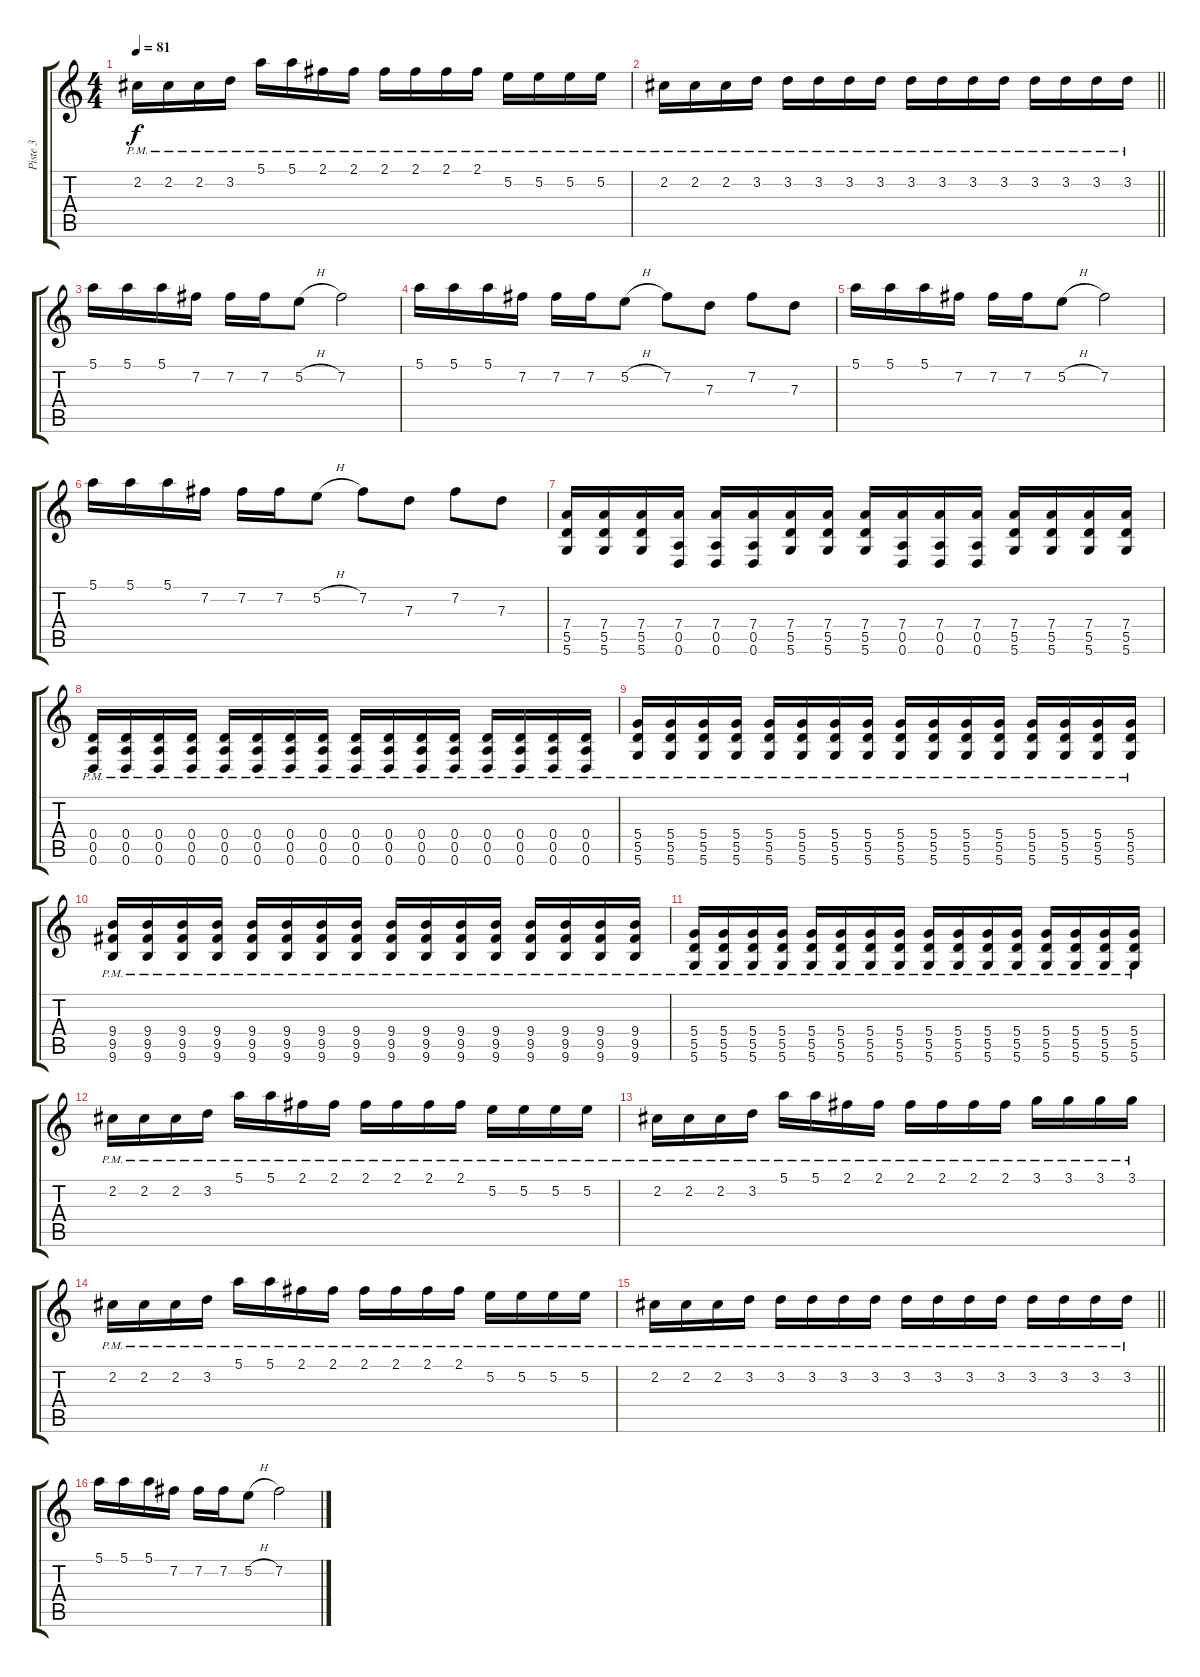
\track ("Piste 3" "Piste 3") {instrument distortionguitar}
\staff {score tabs}
\tuning (E4 B3 G3 D3 A2 D2) {hide}
\ts (4 4)
\tempo 81
\clef g2
\ks c
2.2{pm}.16{dy f} 2.2{pm}.16 2.2{pm}.16 3.2{pm}.16 5.1{pm}.16 5.1{pm}.16 2.1{pm}.16 2.1{pm}.16 2.1{pm}.16 2.1{pm}.16 2.1{pm}.16 2.1{pm}.16 5.2{pm}.16 5.2{pm}.16 5.2{pm}.16 5.2{pm}.16 |
\barLineRight lightlight
2.2{pm}.16 2.2{pm}.16 2.2{pm}.16 3.2{pm}.16 3.2{pm}.16 3.2{pm}.16 3.2{pm}.16 3.2{pm}.16 3.2{pm}.16 3.2{pm}.16 3.2{pm}.16 3.2{pm}.16 3.2{pm}.16 3.2{pm}.16 3.2{pm}.16 3.2{pm}.16 |
5.1.16 5.1.16 5.1.16 7.2.16 7.2.16 7.2.16 5.2{h}.8 7.2.2 |
5.1.16 5.1.16 5.1.16 7.2.16 7.2.16 7.2.16 5.2{h}.8 7.2.8 7.3.8 7.2.8 7.3.8 |
5.1.16 5.1.16 5.1.16 7.2.16 7.2.16 7.2.16 5.2{h}.8 7.2.2 |
5.1.16 5.1.16 5.1.16 7.2.16 7.2.16 7.2.16 5.2{h}.8 7.2.8 7.3.8 7.2.8 7.3.8 |
(7.4 5.5 5.6).16 (7.4 5.5 5.6).16 (7.4 5.5 5.6).16 (7.4 0.5 0.6).16 (7.4 0.5 0.6).16 (7.4 0.5 0.6).16 (7.4 5.5 5.6).16 (7.4 5.5 5.6).16 (7.4 5.5 5.6).16 (7.4 0.5 0.6).16 (7.4 0.5 0.6).16 (7.4 0.5 0.6).16 (7.4 5.5 5.6).16 (7.4 5.5 5.6).16 (7.4 5.5 5.6).16 (7.4 5.5 5.6).16 |
(0.4{pm} 0.5{pm} 0.6{pm}).16 (0.4{pm} 0.5{pm} 0.6{pm}).16 (0.4{pm} 0.5{pm} 0.6{pm}).16 (0.4{pm} 0.5{pm} 0.6{pm}).16 (0.4{pm} 0.5{pm} 0.6{pm}).16 (0.4{pm} 0.5{pm} 0.6{pm}).16 (0.4{pm} 0.5{pm} 0.6{pm}).16 (0.4{pm} 0.5{pm} 0.6{pm}).16 (0.4{pm} 0.5{pm} 0.6{pm}).16 (0.4{pm} 0.5{pm} 0.6{pm}).16 (0.4{pm} 0.5{pm} 0.6{pm}).16 (0.4{pm} 0.5{pm} 0.6{pm}).16 (0.4{pm} 0.5{pm} 0.6{pm}).16 (0.4{pm} 0.5{pm} 0.6{pm}).16 (0.4{pm} 0.5{pm} 0.6{pm}).16 (0.4{pm} 0.5{pm} 0.6{pm}).16 |
(5.4{pm} 5.5{pm} 5.6{pm}).16 (5.4{pm} 5.5{pm} 5.6{pm}).16 (5.4{pm} 5.5{pm} 5.6{pm}).16 (5.4{pm} 5.5{pm} 5.6{pm}).16 (5.4{pm} 5.5{pm} 5.6{pm}).16 (5.4{pm} 5.5{pm} 5.6{pm}).16 (5.4{pm} 5.5{pm} 5.6{pm}).16 (5.4{pm} 5.5{pm} 5.6{pm}).16 (5.4{pm} 5.5{pm} 5.6{pm}).16 (5.4{pm} 5.5{pm} 5.6{pm}).16 (5.4{pm} 5.5{pm} 5.6{pm}).16 (5.4{pm} 5.5{pm} 5.6{pm}).16 (5.4{pm} 5.5{pm} 5.6{pm}).16 (5.4{pm} 5.5{pm} 5.6{pm}).16 (5.4{pm} 5.5{pm} 5.6{pm}).16 (5.4{pm} 5.5{pm} 5.6{pm}).16 |
(9.4{pm} 9.5{pm} 9.6{pm}).16 (9.4{pm} 9.5{pm} 9.6{pm}).16 (9.4{pm} 9.5{pm} 9.6{pm}).16 (9.4{pm} 9.5{pm} 9.6{pm}).16 (9.4{pm} 9.5{pm} 9.6{pm}).16 (9.4{pm} 9.5{pm} 9.6{pm}).16 (9.4{pm} 9.5{pm} 9.6{pm}).16 (9.4{pm} 9.5{pm} 9.6{pm}).16 (9.4{pm} 9.5{pm} 9.6{pm}).16 (9.4{pm} 9.5{pm} 9.6{pm}).16 (9.4{pm} 9.5{pm} 9.6{pm}).16 (9.4{pm} 9.5{pm} 9.6{pm}).16 (9.4{pm} 9.5{pm} 9.6{pm}).16 (9.4{pm} 9.5{pm} 9.6{pm}).16 (9.4{pm} 9.5{pm} 9.6{pm}).16 (9.4{pm} 9.5{pm} 9.6{pm}).16 |
(5.4{pm} 5.5{pm} 5.6{pm}).16 (5.4{pm} 5.5{pm} 5.6{pm}).16 (5.4{pm} 5.5{pm} 5.6{pm}).16 (5.4{pm} 5.5{pm} 5.6{pm}).16 (5.4{pm} 5.5{pm} 5.6{pm}).16 (5.4{pm} 5.5{pm} 5.6{pm}).16 (5.4{pm} 5.5{pm} 5.6{pm}).16 (5.4{pm} 5.5{pm} 5.6{pm}).16 (5.4{pm} 5.5{pm} 5.6{pm}).16 (5.4{pm} 5.5{pm} 5.6{pm}).16 (5.4{pm} 5.5{pm} 5.6{pm}).16 (5.4{pm} 5.5{pm} 5.6{pm}).16 (5.4{pm} 5.5{pm} 5.6{pm}).16 (5.4{pm} 5.5{pm} 5.6{pm}).16 (5.4{pm} 5.5{pm} 5.6{pm}).16 (5.4{pm} 5.5{pm} 5.6{pm}).16 |
2.2{pm}.16 2.2{pm}.16 2.2{pm}.16 3.2{pm}.16 5.1{pm}.16 5.1{pm}.16 2.1{pm}.16 2.1{pm}.16 2.1{pm}.16 2.1{pm}.16 2.1{pm}.16 2.1{pm}.16 5.2{pm}.16 5.2{pm}.16 5.2{pm}.16 5.2{pm}.16 |
2.2{pm}.16 2.2{pm}.16 2.2{pm}.16 3.2{pm}.16 5.1{pm}.16 5.1{pm}.16 2.1{pm}.16 2.1{pm}.16 2.1{pm}.16 2.1{pm}.16 2.1{pm}.16 2.1{pm}.16 3.1{pm}.16 3.1{pm}.16 3.1{pm}.16 3.1{pm}.16 |
2.2{pm}.16 2.2{pm}.16 2.2{pm}.16 3.2{pm}.16 5.1{pm}.16 5.1{pm}.16 2.1{pm}.16 2.1{pm}.16 2.1{pm}.16 2.1{pm}.16 2.1{pm}.16 2.1{pm}.16 5.2{pm}.16 5.2{pm}.16 5.2{pm}.16 5.2{pm}.16 |
\barLineRight lightlight
2.2{pm}.16 2.2{pm}.16 2.2{pm}.16 3.2{pm}.16 3.2{pm}.16 3.2{pm}.16 3.2{pm}.16 3.2{pm}.16 3.2{pm}.16 3.2{pm}.16 3.2{pm}.16 3.2{pm}.16 3.2{pm}.16 3.2{pm}.16 3.2{pm}.16 3.2{pm}.16 |
5.1.16 5.1.16 5.1.16 7.2.16 7.2.16 7.2.16 5.2{h}.8 7.2.2
